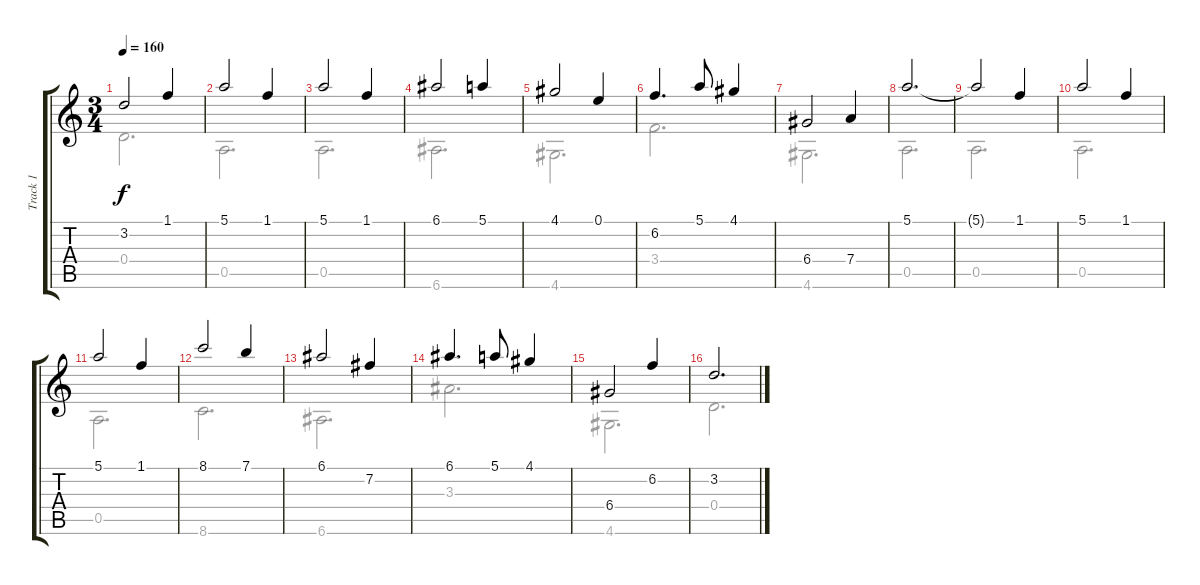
\track ("Track 1" "Track 1") {instrument acousticguitarsteel}
\staff {score tabs}
\tuning (E4 B3 G3 D3 A2 E2) {hide}
\voice
\ts (3 4)
\tempo 160
\clef g2
\ks c
3.2{t}.2{dy f} 1.1.4 |
5.1.2 1.1.4 |
5.1.2 1.1.4 |
6.1.2 5.1.4 |
4.1.2 0.1.4 |
6.2.4{d} 5.1.8 4.1.4 |
6.4.2 7.4.4 |
5.1.2{d} |
5.1{t}.2 1.1.4 |
5.1.2 1.1.4 |
5.1.2 1.1.4 |
8.1.2 7.1.4 |
6.1.2 7.2.4 |
6.1.4{d} 5.1.8 4.1.4 |
6.4.2 6.2.4 |
3.2.2{d}
\voice
\clef g2
\ottava regular
\simile none
\ks c
0.4.2{d dy f} |
0.5.2{d} |
0.5.2{d} |
6.6.2{d} |
4.6.2{d} |
3.4.2{d} |
4.6.2{d} |
0.5.2{d} |
0.5.2{d} |
0.5.2{d} |
0.5.2{d} |
8.6.2{d} |
6.6.2{d} |
3.3.2{d} |
4.6.2{d} |
0.4.2{d}
